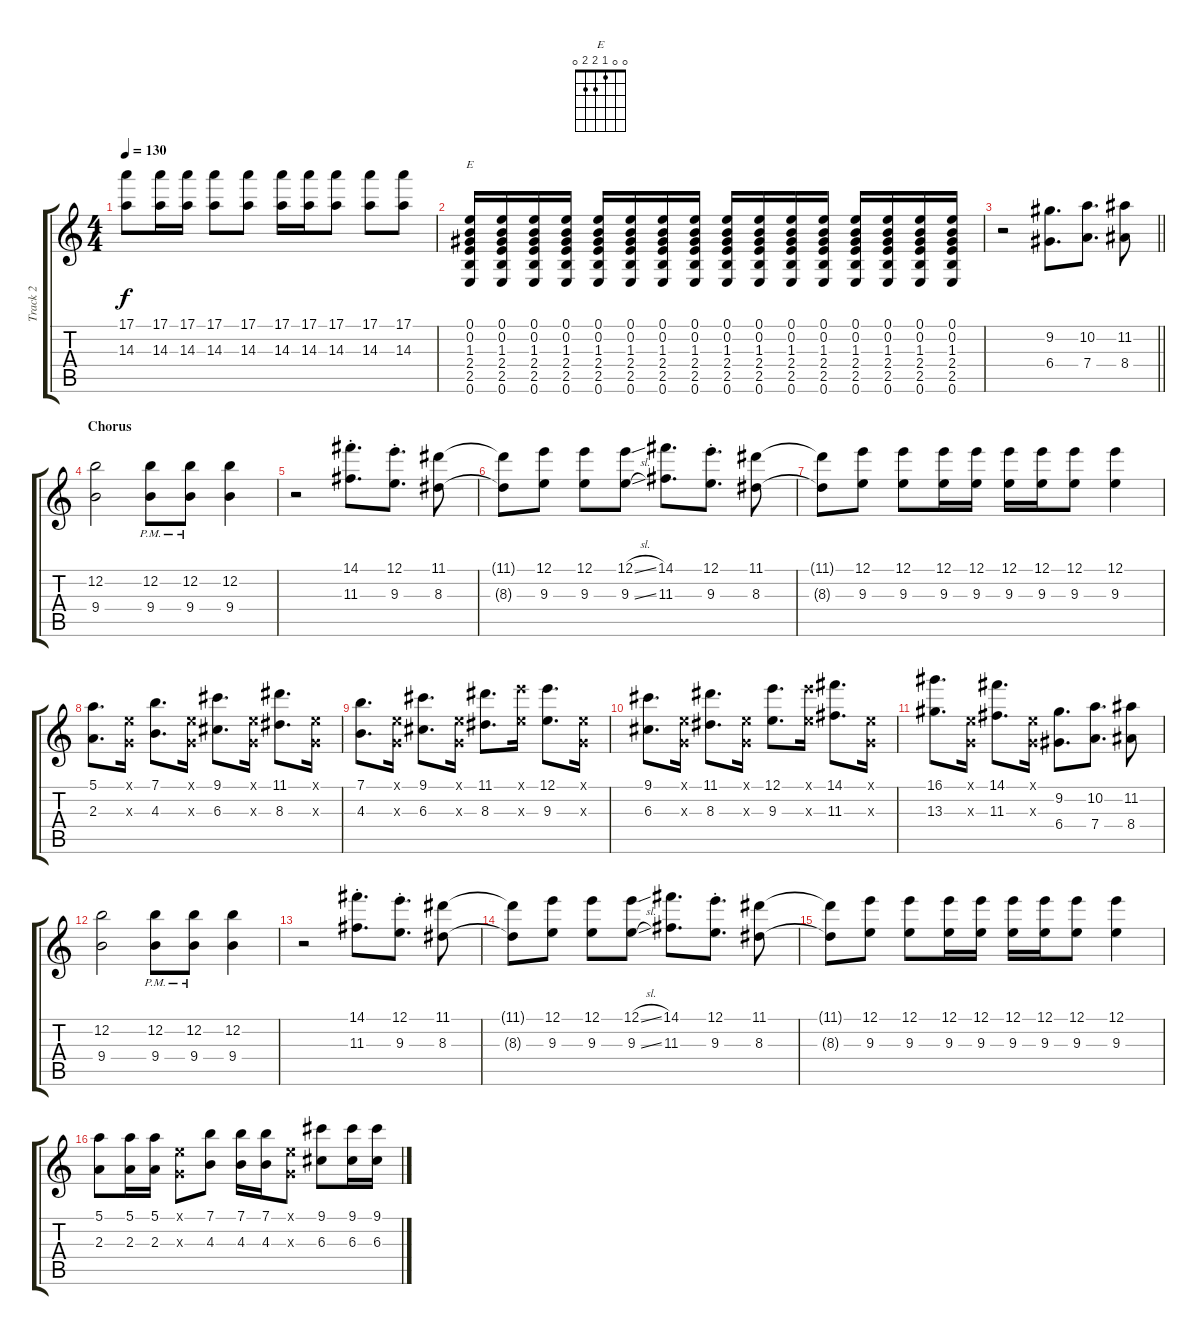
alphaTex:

\track ("Track 2" "Track 2") {instrument acousticguitarsteel}
\staff {score tabs}
\tuning (E4 B3 G3 D3 A2 E2) {hide}
\chord ("E" 0 0 1 2 2 0)
\ts (4 4)
\tempo 130
\clef g2
\ks c
(17.1 14.3).8{dy f} (17.1 14.3).16 (17.1 14.3).16 (17.1 14.3).8 (17.1 14.3).8 (17.1 14.3).16 (17.1 14.3).16 (17.1 14.3).8 (17.1 14.3).8 (17.1 14.3).8 |
(0.1 0.2 1.3 2.4 2.5 0.6).16{ch "E" volume 13} (0.1 0.2 1.3 2.4 2.5 0.6).16 (0.1 0.2 1.3 2.4 2.5 0.6).16 (0.1 0.2 1.3 2.4 2.5 0.6).16 (0.1 0.2 1.3 2.4 2.5 0.6).16 (0.1 0.2 1.3 2.4 2.5 0.6).16 (0.1 0.2 1.3 2.4 2.5 0.6).16 (0.1 0.2 1.3 2.4 2.5 0.6).16 (0.1 0.2 1.3 2.4 2.5 0.6).16 (0.1 0.2 1.3 2.4 2.5 0.6).16 (0.1 0.2 1.3 2.4 2.5 0.6).16 (0.1 0.2 1.3 2.4 2.5 0.6).16 (0.1 0.2 1.3 2.4 2.5 0.6).16 (0.1 0.2 1.3 2.4 2.5 0.6).16 (0.1 0.2 1.3 2.4 2.5 0.6).16 (0.1 0.2 1.3 2.4 2.5 0.6).16 |
\barLineRight lightlight
r.2{volume 16} (9.2 6.4).8{d} (10.2 7.4).8{d} (11.2 8.4).8 |
\section ("" "Chorus")
(12.2 9.4).2 (12.2{pm} 9.4{pm}).8 (12.2{pm} 9.4{pm}).8 (12.2 9.4).4 |
r.2 (14.1{st} 11.3{st}).8{d} (12.1{st} 9.3{st}).8{d} (11.1 8.3).8 |
(11.1{t} 8.3{t}).8 (12.1 9.3).8 (12.1 9.3).8 (12.1{sl} 9.3{sl}).8 (14.1 11.3).8{d} (12.1{st} 9.3{st}).8{d} (11.1 8.3).8 |
(11.1{t} 8.3{t}).8 (12.1 9.3).8 (12.1 9.3).8 (12.1 9.3).16 (12.1 9.3).16 (12.1 9.3).16 (12.1 9.3).16 (12.1 9.3).8 (12.1 9.3).4 |
(5.1 2.3).8{d} (0.1{x} 0.3{x}).16 (7.1 4.3).8{d} (0.1{x} 0.3{x}).16 (9.1 6.3).8{d} (0.1{x} 0.3{x}).16 (11.1 8.3).8{d} (0.1{x} 0.3{x}).16 |
(7.1 4.3).8{d} (0.1{x} 0.3{x}).16 (9.1 6.3).8{d} (0.1{x} 0.3{x}).16 (11.1 8.3).8{d} (12.1{x} 9.3{x}).16 (12.1 9.3).8{d} (0.1{x} 0.3{x}).16 |
(9.1 6.3).8{d} (0.1{x} 0.3{x}).16 (11.1 8.3).8{d} (0.1{x} 0.3{x}).16 (12.1 9.3).8{d} (12.1{x} 9.3{x}).16 (14.1 11.3).8{d} (0.1{x} 0.3{x}).16 |
(16.1 13.3).8{d} (0.1{x} 0.3{x}).16 (14.1 11.3).8{d} (0.1{x} 0.3{x}).16 (9.2 6.4).8{d} (10.2 7.4).8{d} (11.2 8.4).8 |
(12.2 9.4).2 (12.2{pm} 9.4{pm}).8 (12.2{pm} 9.4{pm}).8 (12.2 9.4).4 |
r.2 (14.1{st} 11.3{st}).8{d} (12.1{st} 9.3{st}).8{d} (11.1 8.3).8 |
(11.1{t} 8.3{t}).8 (12.1 9.3).8 (12.1 9.3).8 (12.1{sl} 9.3{sl}).8 (14.1 11.3).8{d} (12.1{st} 9.3{st}).8{d} (11.1 8.3).8 |
(11.1{t} 8.3{t}).8 (12.1 9.3).8 (12.1 9.3).8 (12.1 9.3).16 (12.1 9.3).16 (12.1 9.3).16 (12.1 9.3).16 (12.1 9.3).8 (12.1 9.3).4 |
(5.1 2.3).8{volume 16} (5.1 2.3).16 (5.1 2.3).16 (0.1{x} 0.3{x}).8 (7.1 4.3).8 (7.1 4.3).16 (7.1 4.3).16 (0.1{x} 0.3{x}).8 (9.1 6.3).8 (9.1 6.3).16 (9.1 6.3).16
